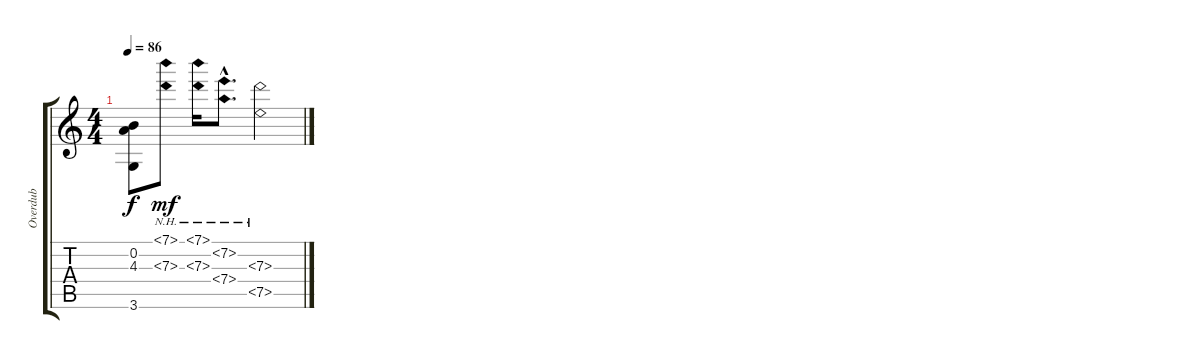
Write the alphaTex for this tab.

\track ("Overdub" "Overdub") {instrument electricguitarclean}
\staff {score tabs}
\tuning (E4 A3 G3 D3 A2 E2) {hide}
\ts (4 4)
\tempo 86
\clef g2
\ks c
(0.2{t} 4.3{t} 3.6{t}).8{dy f volume 3} (7.1{nh} 7.3{nh}).8{dy mf} (7.1{nh} 7.3{nh}).16 (7.2{nh hac} 7.4{nh hac}).8{d} (7.3{nh} 7.5{nh}).2
